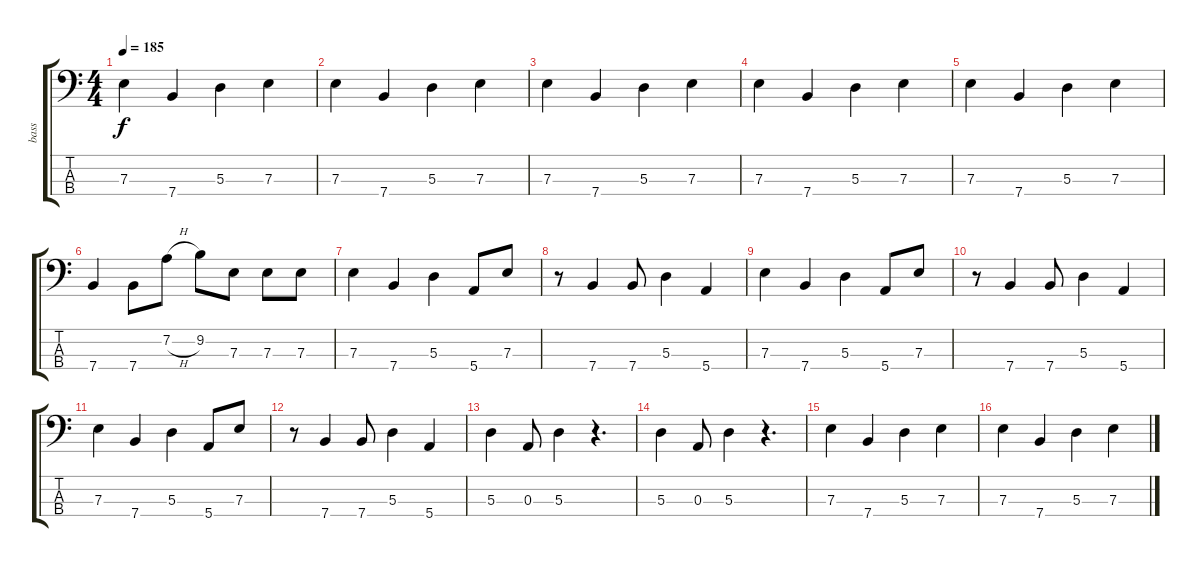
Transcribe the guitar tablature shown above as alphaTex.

\track ("bass" "bass") {instrument electricbassfinger}
\staff {score tabs}
\tuning (G2 D2 A1 E1) {hide}
\ts (4 4)
\tempo 185
\clef f4
\ks c
7.3.4{dy f} 7.4.4 5.3.4 7.3.4 |
7.3.4 7.4.4 5.3.4 7.3.4 |
7.3.4 7.4.4 5.3.4 7.3.4 |
7.3.4 7.4.4 5.3.4 7.3.4 |
7.3.4 7.4.4 5.3.4 7.3.4 |
7.4.4 7.4.8 7.2{h}.8 9.2.8 7.3.8 7.3.8 7.3.8 |
7.3.4 7.4.4 5.3.4 5.4.8 7.3.8 |
r.8 7.4.4 7.4.8 5.3.4 5.4.4 |
7.3.4 7.4.4 5.3.4 5.4.8 7.3.8 |
r.8 7.4.4 7.4.8 5.3.4 5.4.4 |
7.3.4 7.4.4 5.3.4 5.4.8 7.3.8 |
r.8 7.4.4 7.4.8 5.3.4 5.4.4 |
5.3.4 0.3.8 5.3.4 r.4{d} |
5.3.4 0.3.8 5.3.4 r.4{d} |
7.3.4 7.4.4 5.3.4 7.3.4 |
7.3.4 7.4.4 5.3.4 7.3.4
